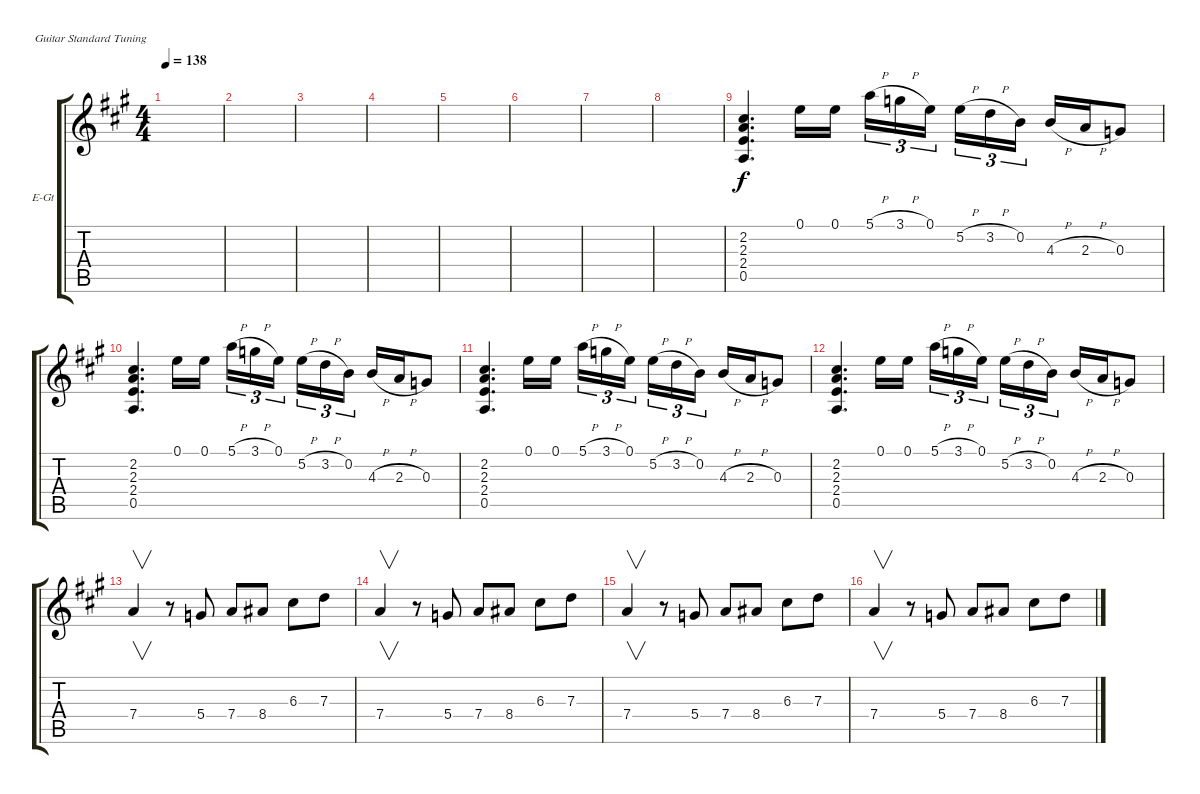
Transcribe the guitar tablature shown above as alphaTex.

\defaultSystemsLayout 4
\bracketExtendMode groupsimilarinstruments
\firstSystemTrackNameOrientation horizontal
\otherSystemsTrackNameOrientation horizontal
\track ("Electric Guitar" "E-Gt") {instrument distortionguitar}
\staff {score tabs}
\tuning (E4 B3 G3 D3 A2 E2)
\ts (4 4)
\tempo 138
\clef g2
\scale
1.07062
\ks a
|
\scale
0.929382 |
\scale
1.07062 |
\scale
0.929382 |
\scale
1.07062 |
\scale
0.929382 |
\scale
1.07062 |
\scale
0.929382 |
\scale
1.07062 (0.5 2.4 2.2 2.3).4{d} 0.1.16 0.1.16 5.1{h}.16{tu (3 2)} 3.1{h}.16{tu (3 2)} 0.1.16{tu (3 2)} 5.2{h}.16{tu (3 2)} 3.2{h}.16{tu (3 2)} 0.2.16{tu (3 2)} 4.3{h}.16 2.3{h}.16 0.3.8 |
\scale
0.929382 (0.5 2.4 2.2 2.3).4{d} 0.1.16 0.1.16 5.1{h}.16{tu (3 2)} 3.1{h}.16{tu (3 2)} 0.1.16{tu (3 2)} 5.2{h}.16{tu (3 2)} 3.2{h}.16{tu (3 2)} 0.2.16{tu (3 2)} 4.3{h}.16 2.3{h}.16 0.3.8 |
\scale
1.07062 (0.5 2.4 2.2 2.3).4{d} 0.1.16 0.1.16 5.1{h}.16{tu (3 2)} 3.1{h}.16{tu (3 2)} 0.1.16{tu (3 2)} 5.2{h}.16{tu (3 2)} 3.2{h}.16{tu (3 2)} 0.2.16{tu (3 2)} 4.3{h}.16 2.3{h}.16 0.3.8 |
\scale
0.929382 (0.5 2.4 2.2 2.3).4{d} 0.1.16 0.1.16 5.1{h}.16{tu (3 2)} 3.1{h}.16{tu (3 2)} 0.1.16{tu (3 2)} 5.2{h}.16{tu (3 2)} 3.2{h}.16{tu (3 2)} 0.2.16{tu (3 2)} 4.3{h}.16 2.3{h}.16 0.3.8 |
\scale
1.07062 7.4.4{v} r.8 5.4.8 7.4.8 8.4.8 6.3.8 7.3.8 |
\scale
0.929382 7.4.4{v} r.8 5.4.8 7.4.8 8.4.8 6.3.8 7.3.8 |
\scale
1.07062 7.4.4{v} r.8 5.4.8 7.4.8 8.4.8 6.3.8 7.3.8 |
\scale
0.929382 7.4.4{v} r.8 5.4.8 7.4.8 8.4.8 6.3.8 7.3.8
